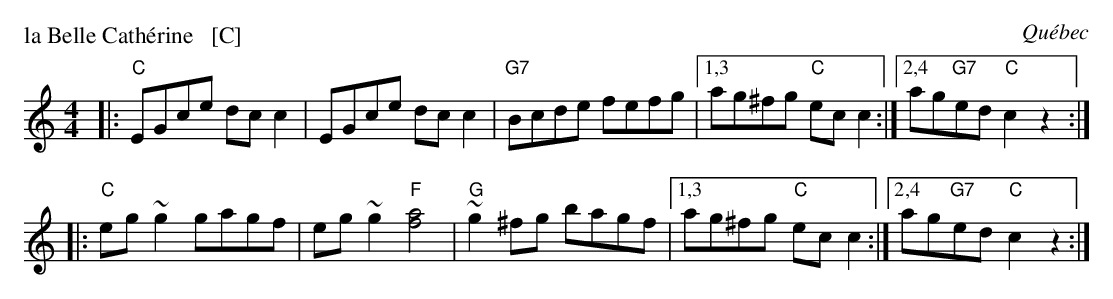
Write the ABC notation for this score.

X:1
P: la Belle Cath\'erine   [C]
O: Qu\'ebec
M: 4/4
L: 1/8
K: C
|: "C"EGce dcc2 | EGce dcc2 | "G7"Bcde fefg |1,3 ag^fg "C"ecc2 :|2,4 ag"G7"ed "C"c2z2 :|
|: "C"eg~g2 gagf | eg~g2 "F"[a4f4] | "G"~g2^fg bagf |1,3 ag^fg "C"ecc2 :|2,4 ag"G7"ed "C"c2z2 :|
